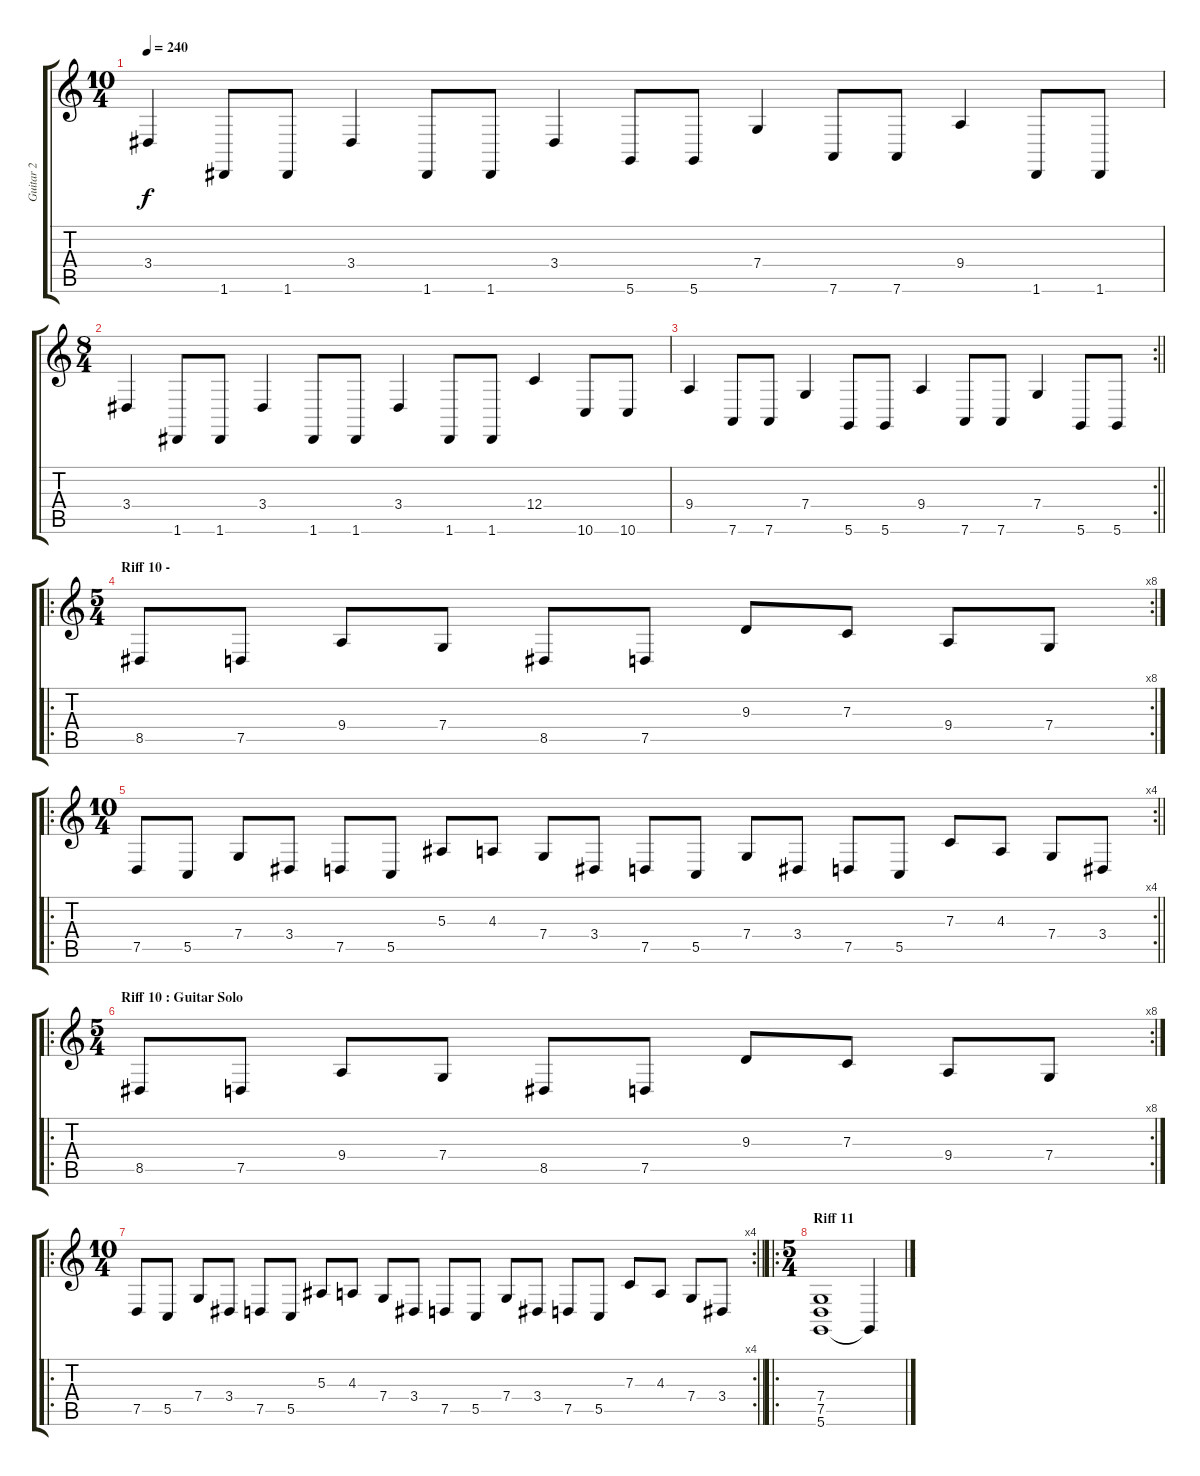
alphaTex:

\track ("Guitar 2" "Guitar 2") {instrument electricgrandpiano}
\staff {score tabs}
\tuning (D4 A3 F3 C3 G2 D2) {hide}
\ts (10 4)
\tempo 240
\clef g2
\ks c
3.4.4{dy f} 1.6.8 1.6.8 3.4.4 1.6.8 1.6.8 3.4.4 5.6.8 5.6.8 7.4.4 7.6.8 7.6.8 9.4.4 1.6.8 1.6.8 |
\ts (8 4)
3.4.4 1.6.8 1.6.8 3.4.4 1.6.8 1.6.8 3.4.4 1.6.8 1.6.8 12.4.4 10.6.8 10.6.8 |
\rc 2
\barLineRight lightlight
9.4.4 7.6.8 7.6.8 7.4.4 5.6.8 5.6.8 9.4.4 7.6.8 7.6.8 7.4.4 5.6.8 5.6.8 |
\ro
\rc 8
\ts (5 4)
\section ("" "Riff 10 - ")
8.5.8 7.5.8 9.4.8 7.4.8 8.5.8 7.5.8 9.3.8 7.3.8 9.4.8 7.4.8 |
\ro
\rc 4
\ts (10 4)
\barLineRight lightlight
7.5.8 5.5.8 7.4.8 3.4.8 7.5.8 5.5.8 5.3.8 4.3.8 7.4.8 3.4.8 7.5.8 5.5.8 7.4.8 3.4.8 7.5.8 5.5.8 7.3.8 4.3.8 7.4.8 3.4.8 |
\ro
\rc 8
\ts (5 4)
\section ("" "Riff 10 : Guitar Solo")
8.5.8 7.5.8 9.4.8 7.4.8 8.5.8 7.5.8 9.3.8 7.3.8 9.4.8 7.4.8 |
\ro
\rc 4
\ts (10 4)
\barLineRight lightlight
7.5.8 5.5.8 7.4.8 3.4.8 7.5.8 5.5.8 5.3.8 4.3.8 7.4.8 3.4.8 7.5.8 5.5.8 7.4.8 3.4.8 7.5.8 5.5.8 7.3.8 4.3.8 7.4.8 3.4.8 |
\ro
\ts (5 4)
\section ("" "Riff 11")
(7.4 7.5 5.6).1 5.6{t}.4
